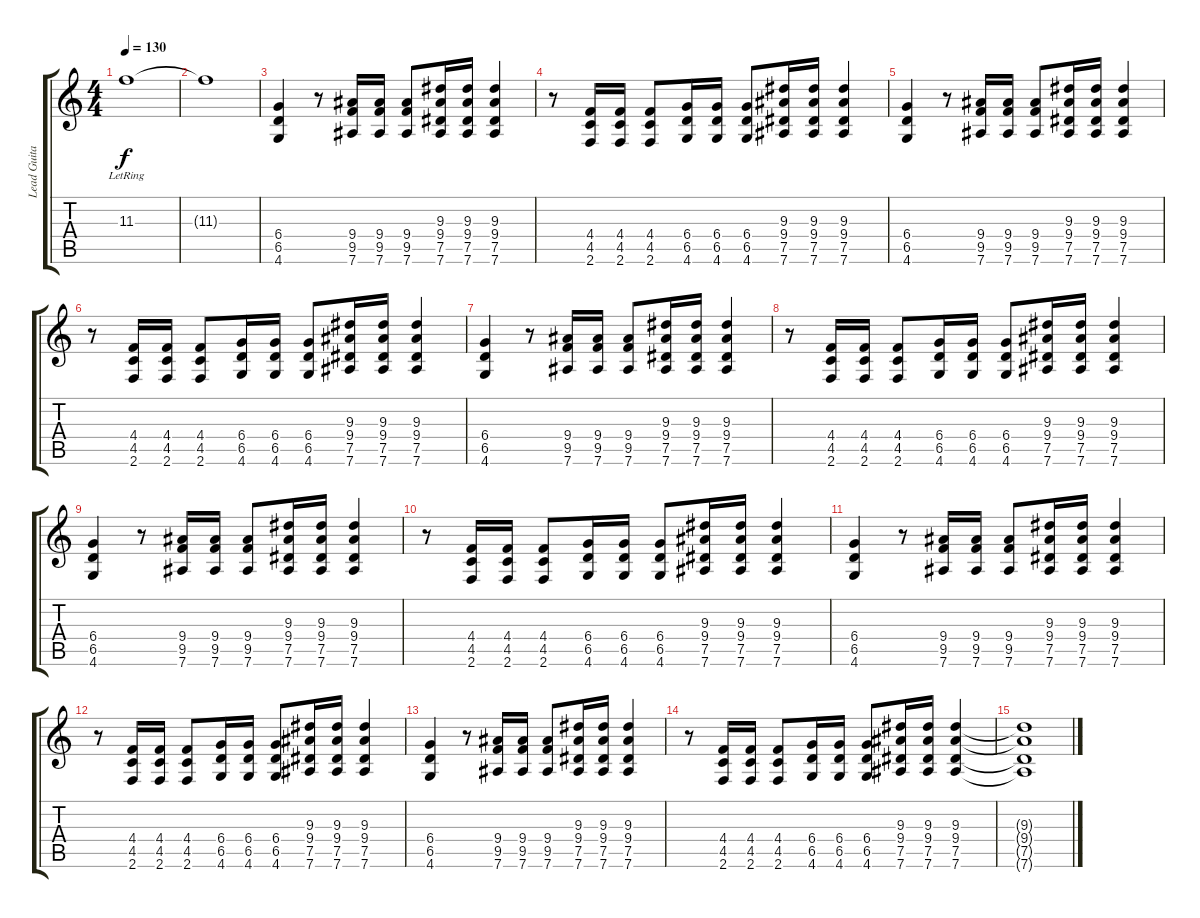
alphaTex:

\track ("Lead Guitar" "Lead Guita") {instrument overdrivenguitar}
\staff {score tabs}
\tuning (Eb4 Bb3 Gb3 Db3 Ab2 Eb2) {hide}
\ts (4 4)
\tempo 130
\clef g2
\ks c
11.3{lr}.1{dy f} |
11.3{t}.1 |
(6.4 6.5 4.6).4{instrument overdrivenguitar} r.8 (9.4 9.5 7.6).16 (9.4 9.5 7.6).16 (9.4 9.5 7.6).8 (9.3 9.4 7.5 7.6).16 (9.3 9.4 7.5 7.6).16 (9.3 9.4 7.5 7.6).4 |
r.8 (4.4 4.5 2.6).16 (4.4 4.5 2.6).16 (4.4 4.5 2.6).8 (6.4 6.5 4.6).16 (6.4 6.5 4.6).16 (6.4 6.5 4.6).8 (9.3 9.4 7.5 7.6).16 (9.3 9.4 7.5 7.6).16 (9.3 9.4 7.5 7.6).4 |
(6.4 6.5 4.6).4 r.8 (9.4 9.5 7.6).16 (9.4 9.5 7.6).16 (9.4 9.5 7.6).8 (9.3 9.4 7.5 7.6).16 (9.3 9.4 7.5 7.6).16 (9.3 9.4 7.5 7.6).4 |
r.8 (4.4 4.5 2.6).16 (4.4 4.5 2.6).16 (4.4 4.5 2.6).8 (6.4 6.5 4.6).16 (6.4 6.5 4.6).16 (6.4 6.5 4.6).8 (9.3 9.4 7.5 7.6).16 (9.3 9.4 7.5 7.6).16 (9.3 9.4 7.5 7.6).4 |
(6.4 6.5 4.6).4 r.8 (9.4 9.5 7.6).16 (9.4 9.5 7.6).16 (9.4 9.5 7.6).8 (9.3 9.4 7.5 7.6).16 (9.3 9.4 7.5 7.6).16 (9.3 9.4 7.5 7.6).4 |
r.8 (4.4 4.5 2.6).16 (4.4 4.5 2.6).16 (4.4 4.5 2.6).8 (6.4 6.5 4.6).16 (6.4 6.5 4.6).16 (6.4 6.5 4.6).8 (9.3 9.4 7.5 7.6).16 (9.3 9.4 7.5 7.6).16 (9.3 9.4 7.5 7.6).4 |
(6.4 6.5 4.6).4 r.8 (9.4 9.5 7.6).16 (9.4 9.5 7.6).16 (9.4 9.5 7.6).8 (9.3 9.4 7.5 7.6).16 (9.3 9.4 7.5 7.6).16 (9.3 9.4 7.5 7.6).4 |
r.8 (4.4 4.5 2.6).16 (4.4 4.5 2.6).16 (4.4 4.5 2.6).8 (6.4 6.5 4.6).16 (6.4 6.5 4.6).16 (6.4 6.5 4.6).8 (9.3 9.4 7.5 7.6).16 (9.3 9.4 7.5 7.6).16 (9.3 9.4 7.5 7.6).4 |
(6.4 6.5 4.6).4 r.8 (9.4 9.5 7.6).16 (9.4 9.5 7.6).16 (9.4 9.5 7.6).8 (9.3 9.4 7.5 7.6).16 (9.3 9.4 7.5 7.6).16 (9.3 9.4 7.5 7.6).4 |
r.8 (4.4 4.5 2.6).16 (4.4 4.5 2.6).16 (4.4 4.5 2.6).8 (6.4 6.5 4.6).16 (6.4 6.5 4.6).16 (6.4 6.5 4.6).8 (9.3 9.4 7.5 7.6).16 (9.3 9.4 7.5 7.6).16 (9.3 9.4 7.5 7.6).4 |
(6.4 6.5 4.6).4 r.8 (9.4 9.5 7.6).16 (9.4 9.5 7.6).16 (9.4 9.5 7.6).8 (9.3 9.4 7.5 7.6).16 (9.3 9.4 7.5 7.6).16 (9.3 9.4 7.5 7.6).4 |
r.8 (4.4 4.5 2.6).16 (4.4 4.5 2.6).16 (4.4 4.5 2.6).8 (6.4 6.5 4.6).16 (6.4 6.5 4.6).16 (6.4 6.5 4.6).8 (9.3 9.4 7.5 7.6).16 (9.3 9.4 7.5 7.6).16 (9.3 9.4 7.5 7.6).4 |
(9.3{t} 9.4{t} 7.5{t} 7.6{t}).1
